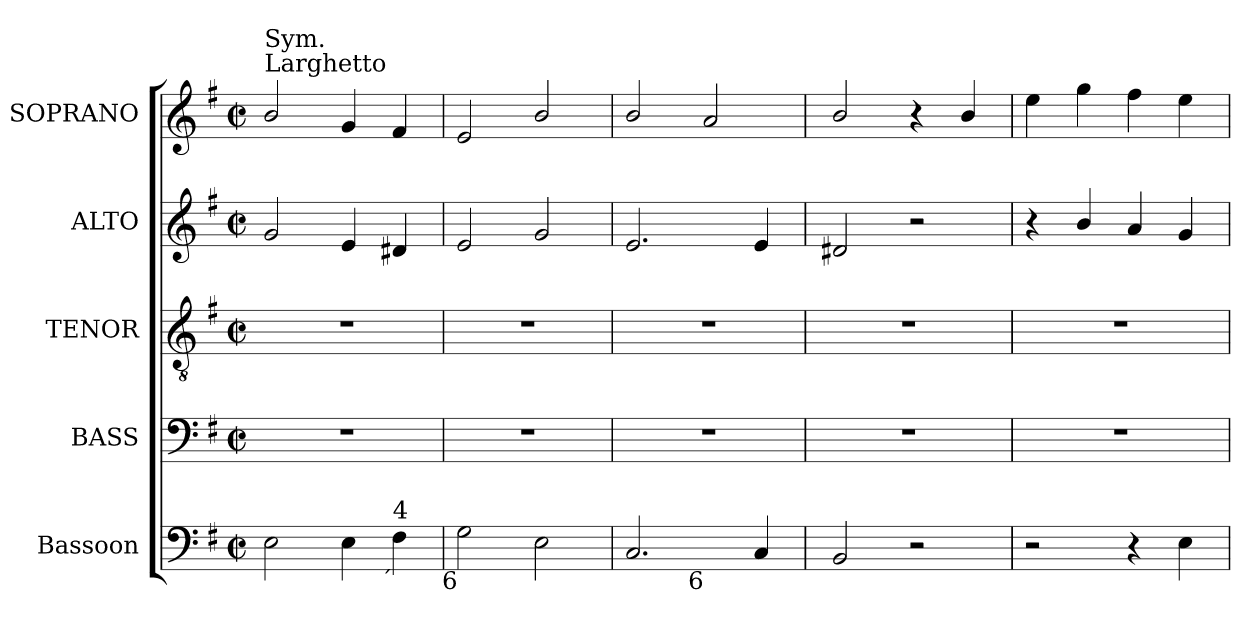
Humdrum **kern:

**kern	**kern	**kern	**kern	**kern
*part5	*part4	*part3	*part2	*part1
*staff5	*staff4	*staff3	*staff2	*staff1
*I"Bassoon	*I"BASS	*I"TENOR	*I"ALTO	*I"SOPRANO
*I'Bsn.	*I'B.	*I'T.	*I'A.	*I'S.
!!LO:PB:g=z
*clefF4	*clefF4	*clefGv2	*clefG2	*clefG2
*	*	*ITrd7c12	*	*
*k[f#]	*k[f#]	*k[f#]	*k[f#]	*k[f#]
*e:	*e:	*e:	*e:	*e:
*M2/2	*M2/2	*M2/2	*M2/2	*M2/2
*met(c|)	*met(c|)	*met(c|)	*met(c|)	*met(c|)
=1	=1	=1	=1	=1
!	!	!	!	!LO:TX:a:t=Larghetto
!	!	!	!	!LO:TX:t=Sym.
2Ei\	1r	1r	2gi/	2bi/
4Ei\	.	.	4ei/	4gi/
!LO:TX:b:rj:t=´	!	!	!	!
!LO:TX:t=4	!	!	!	!
4F#i\	.	.	4d#Xi/	4f#i/
=2	=2	=2	=2	=2
!LO:TX:b:rj:t=6	!	!	!	!
2Gi\	1r	1r	2ei/	2ei/
2Ei\	.	.	2gi/	2bi/
=3	=3	=3	=3	=3
!LO:TX:b:rj:t=7	!	!	!	!
*^	*	*	*	*
2.Ci/	2ryy	1r	1r	2.ei/	2bi/
!	!LO:TX:b:rj:t=6	!	!	!	!
.	2ryy	.	.	.	2ai/
4Ci/	.	.	.	4ei/	.
=4	=4	=4	=4	=4	=4
!LO:TX:b:rj:t=#	!	!	!	!	!
*v	*v	*	*	*	*
2BBi/	1r	1r	2d#Xi/	2bi/
2r	.	.	2r	4r
.	.	.	.	4bi/
=5	=5	=5	=5	=5
2r	1r	1r	4r	4eei\
.	.	.	4bi/	4ggi\
4r	.	.	4ai/	4ff#i\
4Ei\	.	.	4gi/	4eei\
=	=	=	=	=
*-	*-	*-	*-	*-
